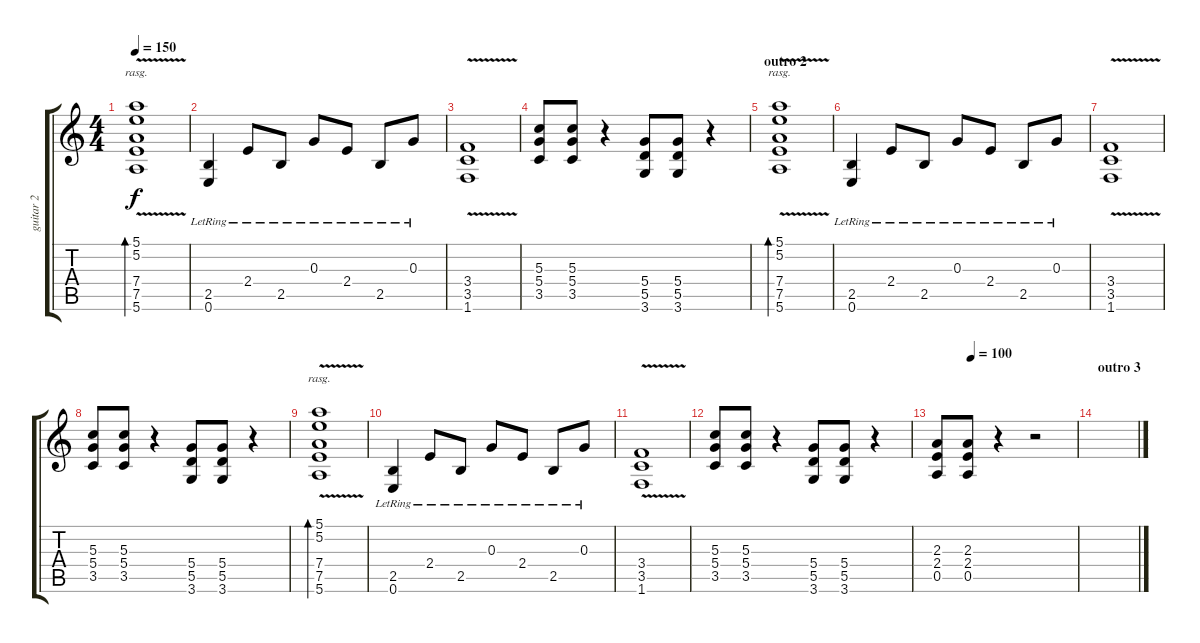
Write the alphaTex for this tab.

\track ("guitar 2" "guitar 2") {instrument overdrivenguitar}
\staff {score tabs}
\tuning (E4 B3 G3 D3 A2 E2) {hide}
\ts (4 4)
\tempo 150
\clef g2
\ks c
(5.1{v} 5.2{v} 7.4{v} 7.5{v} 5.6{v}).1{bd 480 rasg ii dy f volume 11} |
(2.5{lr} 0.6{lr}).4 2.4{lr}.8 2.5{lr}.8 0.3{lr}.8 2.4{lr}.8 2.5{lr}.8 0.3{lr}.8 |
(3.4{v} 3.5{v} 1.6{v}).1 |
(5.3 5.4 3.5).8 (5.3 5.4 3.5).8 r.4 (5.4 5.5 3.6).8 (5.4 5.5 3.6).8 r.4 |
\section ("" "outro 2")
(5.1{v} 5.2{v} 7.4{v} 7.5{v} 5.6{v}).1{bd 480 rasg ii volume 11} |
(2.5{lr} 0.6{lr}).4 2.4{lr}.8 2.5{lr}.8 0.3{lr}.8 2.4{lr}.8 2.5{lr}.8 0.3{lr}.8 |
(3.4{v} 3.5{v} 1.6{v}).1 |
(5.3 5.4 3.5).8 (5.3 5.4 3.5).8 r.4 (5.4 5.5 3.6).8 (5.4 5.5 3.6).8 r.4 |
(5.1{v} 5.2{v} 7.4{v} 7.5{v} 5.6{v}).1{bd 480 rasg ii volume 11} |
(2.5{lr} 0.6{lr}).4 2.4{lr}.8 2.5{lr}.8 0.3{lr}.8 2.4{lr}.8 2.5{lr}.8 0.3{lr}.8 |
(3.4{v} 3.5{v} 1.6{v}).1 |
(5.3 5.4 3.5).8 (5.3 5.4 3.5).8 r.4 (5.4 5.5 3.6).8 (5.4 5.5 3.6).8 r.4 |
\tempo (100 0.25)
(2.3 2.4 0.5).8 (2.3 2.4 0.5).8 r.4 r.2 |
\section ("" "outro 3")
